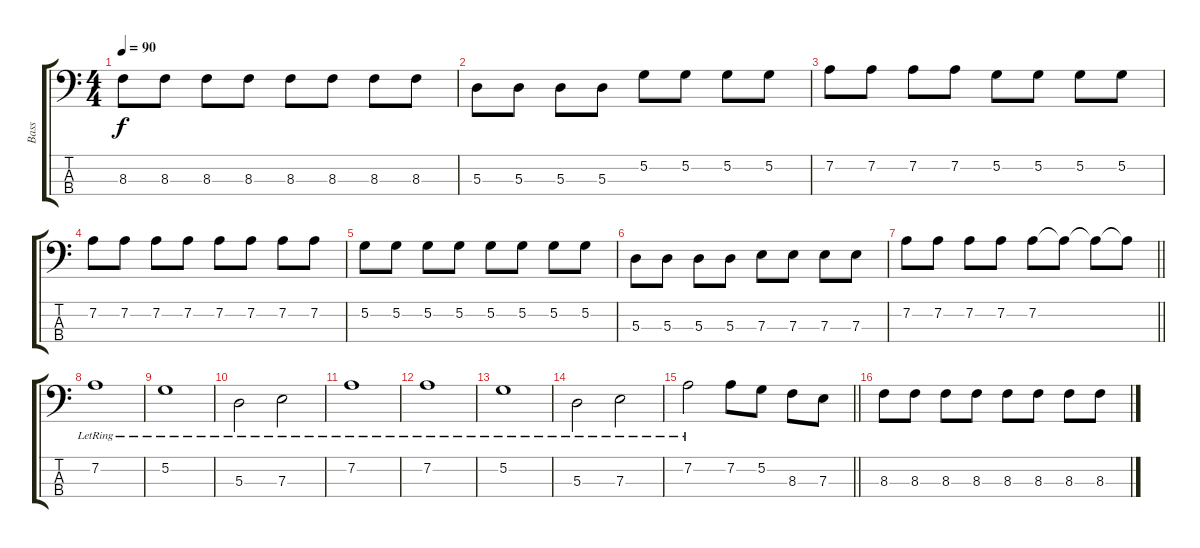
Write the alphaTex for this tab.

\track ("Bass" "Bass") {instrument electricbassfinger}
\staff {score tabs}
\tuning (G2 D2 A1 E1) {hide}
\ts (4 4)
\tempo 90
\clef f4
\ks c
8.3.8{dy f} 8.3.8 8.3.8 8.3.8 8.3.8 8.3.8 8.3.8 8.3.8 |
5.3.8 5.3.8 5.3.8 5.3.8 5.2.8 5.2.8 5.2.8 5.2.8 |
7.2.8 7.2.8 7.2.8 7.2.8 5.2.8 5.2.8 5.2.8 5.2.8 |
7.2.8 7.2.8 7.2.8 7.2.8 7.2.8 7.2.8 7.2.8 7.2.8 |
5.2.8 5.2.8 5.2.8 5.2.8 5.2.8 5.2.8 5.2.8 5.2.8 |
5.3.8 5.3.8 5.3.8 5.3.8 7.3.8 7.3.8 7.3.8 7.3.8 |
\barLineRight lightlight
7.2.8 7.2.8 7.2.8 7.2.8 7.2.8 7.2{t}.8 7.2{t}.8 7.2{t}.8 |
7.2{lr}.1 |
5.2{lr}.1 |
5.3{lr}.2 7.3{lr}.2 |
7.2{lr}.1 |
7.2{lr}.1 |
5.2{lr}.1 |
5.3{lr}.2 7.3{lr}.2 |
\barLineRight lightlight
7.2{lr}.2 7.2.8 5.2.8 8.3.8 7.3.8 |
8.3.8 8.3.8 8.3.8 8.3.8 8.3.8 8.3.8 8.3.8 8.3.8
